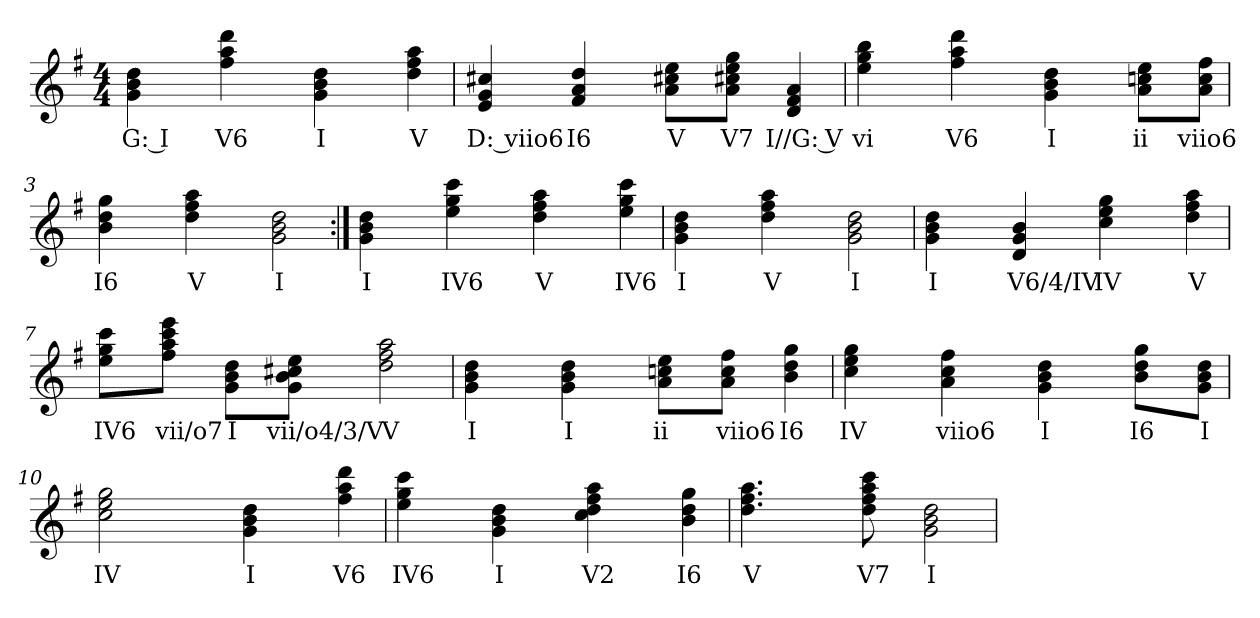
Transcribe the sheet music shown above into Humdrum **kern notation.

**kern	**text
*part1	*part1
*staff1	*staff1
*k[f#]	*
*G:	*
*M4/4	*
=	=
4g 4b 4dd	G: I
4ryy	.
4ff# 4aa 4ddd	V6
4ryy	.
4g 4b 4dd	I
4ryy	.
4dd 4ff# 4aa	V
=1	=1
4e 4g 4cc#X	D: viio6
4ryy	.
4f# 4a 4dd	I6
4ryy	.
8a 8cc#X 8eeL	V
8ryy	.
8a 8cc#X 8ee 8ggJ	V7
8ryy	.
4d 4f# 4a	I//G: V
=2	=2
4ee 4gg 4bb	vi
4ryy	.
4ff# 4aa 4ddd	V6
4ryy	.
4g 4b 4dd	I
4ryy	.
8a 8ccn 8eeL	ii
8ryy	.
8a 8cc 8ff#J	viio6
=3	=3
4b 4dd 4gg	I6
4ryy	.
4dd 4ff# 4aa	V
4ryy	.
2g 2b 2dd	I
=4:|!	=4:|!
4g 4b 4dd	I
4ryy	.
4ee 4gg 4ccc	IV6
4ryy	.
4dd 4ff# 4aa	V
4ryy	.
4ee 4gg 4ccc	IV6
=5	=5
4g 4b 4dd	I
4ryy	.
4dd 4ff# 4aa	V
4ryy	.
2g 2b 2dd	I
=6	=6
4g 4b 4dd	I
4ryy	.
4d 4g 4b	V6/4/IV
4ryy	.
4cc 4ee 4gg	IV
4ryy	.
4dd 4ff# 4aa	V
=7	=7
8ee 8gg 8cccL	IV6
8ryy	.
8ff# 8aa 8ccc 8eeeJ	vii/o7
8ryy	.
8g 8b 8ddL	I
8ryy	.
8g 8b 8cc#X 8eeJ	vii/o4/3/V
8ryy	.
2dd 2ff# 2aa	V
=8	=8
4g 4b 4dd	I
4ryy	.
4g 4b 4dd	I
4ryy	.
8a 8ccn 8eeL	ii
8ryy	.
8a 8cc 8ff#J	viio6
8ryy	.
4b 4dd 4gg	I6
=9	=9
4cc 4ee 4gg	IV
4ryy	.
4a 4cc 4ff#	viio6
4ryy	.
4g 4b 4dd	I
4ryy	.
8b 8dd 8ggL	I6
8ryy	.
8g 8b 8ddJ	I
=10	=10
2cc 2ee 2gg	IV
2ryy	.
4g 4b 4dd	I
4ryy	.
4ff# 4aa 4ddd	V6
=11	=11
4ee 4gg 4ccc	IV6
4ryy	.
4g 4b 4dd	I
4ryy	.
4cc 4dd 4ff# 4aa	V2
4ryy	.
4b 4dd 4gg	I6
=12	=12
4.dd 4.ff# 4.aa	V
4.ryy	.
8dd 8ff# 8aa 8ccc	V7
8ryy	.
2g 2b 2dd	I
=	=
*-	*-
